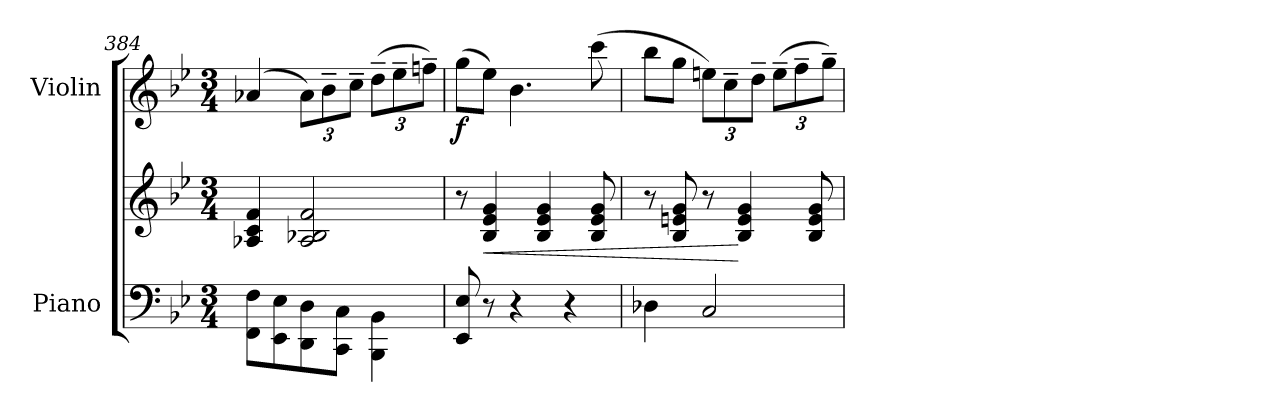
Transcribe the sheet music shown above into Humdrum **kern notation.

**kern	**kern	**dynam	**kern	**dynam
*part2	*part2	*part2	*part1	*part1
*staff3	*staff2	*staff2/3	*staff1	*staff1
*I"Piano	*	*	*I"Violin	*
*I'Pno.	*	*	*I'Vln.	*
!!LO:PB:g=z
*clefF4	*clefG2	*	*clefG2	*
*k[b-e-]	*k[b-e-]	*	*k[b-e-]	*
*M3/4	*M3/4	*	*M3/4	*
=384	=384	=384	=384	=384
8FF\ 8F\L	4A-X/ 4c/ 4f/	.	(4a-X/	.
8EE-\ 8E-\	.	.	.	.
*	*	*	*Xbrackettup	*
8DD\ 8D\	2A-/ 2B-X/ 2f/	.	12a-\L)	.
.	.	.	12b-~\	.
8CC\ 8C\J	.	.	.	.
.	.	.	12cc~\J	.
4BBB-\ 4BB-\	.	.	(12dd~\L	.
.	.	.	12ee-~\	.
.	.	.	12ffn~\J)	.
=385	=385	=385	=385	=385
!	!	!	!	!LO:DY:b
8EE-/ 8E-/	8r	.	(8gg\L	f
!	!	!LO:HP:b	!	!
8r	4B-/ 4e-/ 4g/	<	8ee-\J)	.
4r	.	.	4.b-\	.
.	4B-/ 4e-/ 4g/	.	.	.
4r	.	.	.	.
.	8B-/ 8e-/ 8g/	.	(8ccc\	.
=386	=386	=386	=386	=386
4D-X\	8r	.	8bb-\L	.
.	8B-/ 8en/ 8g/	.	8gg\J	.
2C/	8r	.	12een\L)	.
.	.	.	12cc~\	.
.	4B-/ 4e/ 4g/	[	.	.
.	.	.	12dd~\J	.
.	.	.	(12ee~\L	.
.	.	.	12ff~\	.
.	8B-/ 8e/ 8g/	.	.	.
.	.	.	12gg~\J)	.
=	=	=	=	=
*-	*-	*-	*-	*-
